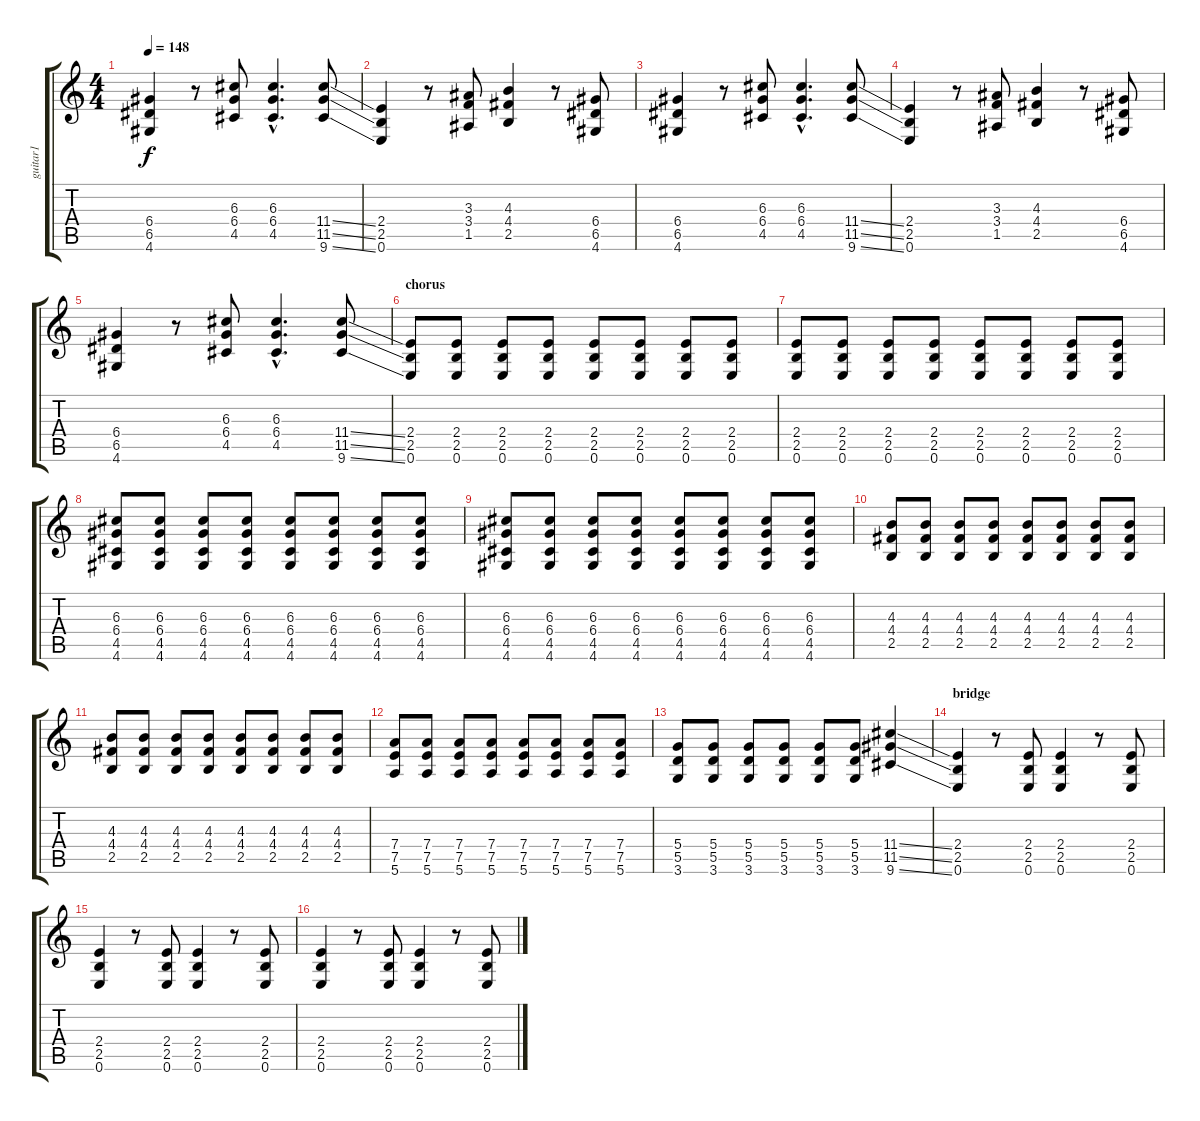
\track ("guitar1" "guitar1") {instrument distortionguitar}
\staff {score tabs}
\tuning (E4 B3 G3 D3 A2 E2) {hide}
\ts (4 4)
\tempo 148
\clef g2
\ks c
(6.4 6.5 4.6).4{dy f} r.8 (6.3 6.4 4.5).8 (6.3{hac} 6.4{hac} 4.5{hac}).4{d} (11.4{ss} 11.5{ss} 9.6{ss}).8 |
(2.4 2.5 0.6).4 r.8 (3.3 3.4 1.5).8 (4.3 4.4 2.5).4 r.8 (6.4 6.5 4.6).8 |
(6.4 6.5 4.6).4 r.8 (6.3 6.4 4.5).8 (6.3{hac} 6.4{hac} 4.5{hac}).4{d} (11.4{ss} 11.5{ss} 9.6{ss}).8 |
(2.4 2.5 0.6).4 r.8 (3.3 3.4 1.5).8 (4.3 4.4 2.5).4 r.8 (6.4 6.5 4.6).8 |
(6.4 6.5 4.6).4 r.8 (6.3 6.4 4.5).8 (6.3{hac} 6.4{hac} 4.5{hac}).4{d} (11.4{ss} 11.5{ss} 9.6{ss}).8 |
\section ("" "chorus")
(2.4 2.5 0.6).8 (2.4 2.5 0.6).8 (2.4 2.5 0.6).8 (2.4 2.5 0.6).8 (2.4 2.5 0.6).8 (2.4 2.5 0.6).8 (2.4 2.5 0.6).8 (2.4 2.5 0.6).8 |
(2.4 2.5 0.6).8 (2.4 2.5 0.6).8 (2.4 2.5 0.6).8 (2.4 2.5 0.6).8 (2.4 2.5 0.6).8 (2.4 2.5 0.6).8 (2.4 2.5 0.6).8 (2.4 2.5 0.6).8 |
(6.3 6.4 4.5 4.6).8 (6.3 6.4 4.5 4.6).8 (6.3 6.4 4.5 4.6).8 (6.3 6.4 4.5 4.6).8 (6.3 6.4 4.5 4.6).8 (6.3 6.4 4.5 4.6).8 (6.3 6.4 4.5 4.6).8 (6.3 6.4 4.5 4.6).8 |
(6.3 6.4 4.5 4.6).8 (6.3 6.4 4.5 4.6).8 (6.3 6.4 4.5 4.6).8 (6.3 6.4 4.5 4.6).8 (6.3 6.4 4.5 4.6).8 (6.3 6.4 4.5 4.6).8 (6.3 6.4 4.5 4.6).8 (6.3 6.4 4.5 4.6).8 |
(4.3 4.4 2.5).8 (4.3 4.4 2.5).8 (4.3 4.4 2.5).8 (4.3 4.4 2.5).8 (4.3 4.4 2.5).8 (4.3 4.4 2.5).8 (4.3 4.4 2.5).8 (4.3 4.4 2.5).8 |
(4.3 4.4 2.5).8 (4.3 4.4 2.5).8 (4.3 4.4 2.5).8 (4.3 4.4 2.5).8 (4.3 4.4 2.5).8 (4.3 4.4 2.5).8 (4.3 4.4 2.5).8 (4.3 4.4 2.5).8 |
(7.4 7.5 5.6).8 (7.4 7.5 5.6).8 (7.4 7.5 5.6).8 (7.4 7.5 5.6).8 (7.4 7.5 5.6).8 (7.4 7.5 5.6).8 (7.4 7.5 5.6).8 (7.4 7.5 5.6).8 |
(5.4 5.5 3.6).8 (5.4 5.5 3.6).8 (5.4 5.5 3.6).8 (5.4 5.5 3.6).8 (5.4 5.5 3.6).8 (5.4 5.5 3.6).8 (11.4{ss} 11.5{ss} 9.6{ss}).4 |
\section ("" "bridge")
(2.4 2.5 0.6).4 r.8 (2.4 2.5 0.6).8 (2.4 2.5 0.6).4 r.8 (2.4 2.5 0.6).8 |
(2.4 2.5 0.6).4 r.8 (2.4 2.5 0.6).8 (2.4 2.5 0.6).4 r.8 (2.4 2.5 0.6).8 |
(2.4 2.5 0.6).4 r.8 (2.4 2.5 0.6).8 (2.4 2.5 0.6).4 r.8 (2.4 2.5 0.6).8
